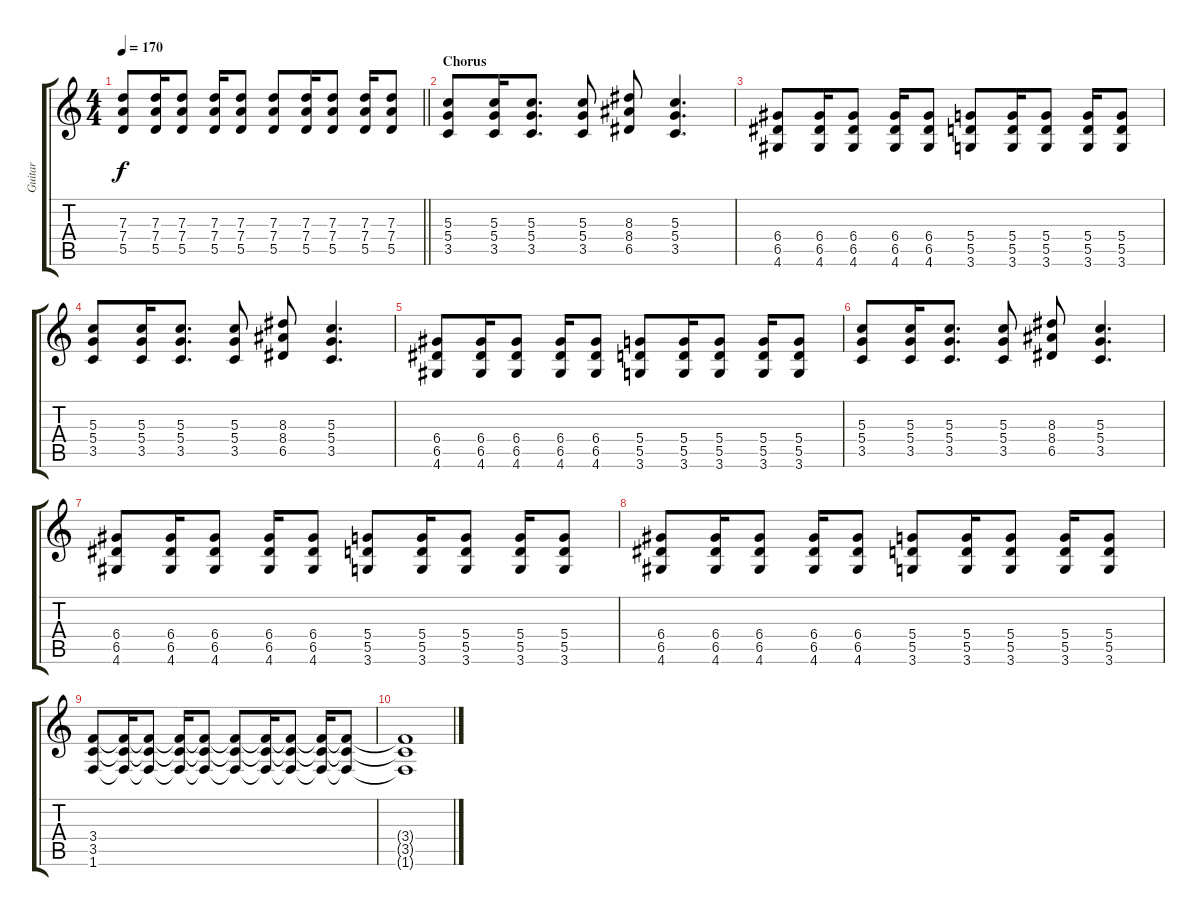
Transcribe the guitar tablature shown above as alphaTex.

\track ("Guitar" "Guitar") {instrument distortionguitar}
\staff {score tabs}
\tuning (E4 B3 G3 D3 A2 E2) {hide}
\ts (4 4)
\tempo 170
\clef g2
\barLineRight lightlight
\ks c
(7.3 7.4 5.5).8{dy f} (7.3 7.4 5.5).16 (7.3 7.4 5.5).8 (7.3 7.4 5.5).16 (7.3 7.4 5.5).8 (7.3 7.4 5.5).8 (7.3 7.4 5.5).16 (7.3 7.4 5.5).8 (7.3 7.4 5.5).16 (7.3 7.4 5.5).8 |
\section ("" "Chorus")
(5.3 5.4 3.5).8 (5.3 5.4 3.5).16 (5.3 5.4 3.5).8{d} (5.3 5.4 3.5).8 (8.3 8.4 6.5).8 (5.3 5.4 3.5).4{d} |
(6.4 6.5 4.6).8 (6.4 6.5 4.6).16 (6.4 6.5 4.6).8 (6.4 6.5 4.6).16 (6.4 6.5 4.6).8 (5.4 5.5 3.6).8 (5.4 5.5 3.6).16 (5.4 5.5 3.6).8 (5.4 5.5 3.6).16 (5.4 5.5 3.6).8 |
(5.3 5.4 3.5).8 (5.3 5.4 3.5).16 (5.3 5.4 3.5).8{d} (5.3 5.4 3.5).8 (8.3 8.4 6.5).8 (5.3 5.4 3.5).4{d} |
(6.4 6.5 4.6).8 (6.4 6.5 4.6).16 (6.4 6.5 4.6).8 (6.4 6.5 4.6).16 (6.4 6.5 4.6).8 (5.4 5.5 3.6).8 (5.4 5.5 3.6).16 (5.4 5.5 3.6).8 (5.4 5.5 3.6).16 (5.4 5.5 3.6).8 |
(5.3 5.4 3.5).8 (5.3 5.4 3.5).16 (5.3 5.4 3.5).8{d} (5.3 5.4 3.5).8 (8.3 8.4 6.5).8 (5.3 5.4 3.5).4{d} |
(6.4 6.5 4.6).8 (6.4 6.5 4.6).16 (6.4 6.5 4.6).8 (6.4 6.5 4.6).16 (6.4 6.5 4.6).8 (5.4 5.5 3.6).8 (5.4 5.5 3.6).16 (5.4 5.5 3.6).8 (5.4 5.5 3.6).16 (5.4 5.5 3.6).8 |
(6.4 6.5 4.6).8 (6.4 6.5 4.6).16 (6.4 6.5 4.6).8 (6.4 6.5 4.6).16 (6.4 6.5 4.6).8 (5.4 5.5 3.6).8 (5.4 5.5 3.6).16 (5.4 5.5 3.6).8 (5.4 5.5 3.6).16 (5.4 5.5 3.6).8 |
(3.4 3.5 1.6).8 (3.4{t} 3.5{t} 1.6{t}).16 (3.4{t} 3.5{t} 1.6{t}).8 (3.4{t} 3.5{t} 1.6{t}).16 (3.4{t} 3.5{t} 1.6{t}).8 (3.4{t} 3.5{t} 1.6{t}).8 (3.4{t} 3.5{t} 1.6{t}).16 (3.4{t} 3.5{t} 1.6{t}).8 (3.4{t} 3.5{t} 1.6{t}).16 (3.4{t} 3.5{t} 1.6{t}).8 |
(3.4{t} 3.5{t} 1.6{t}).1
